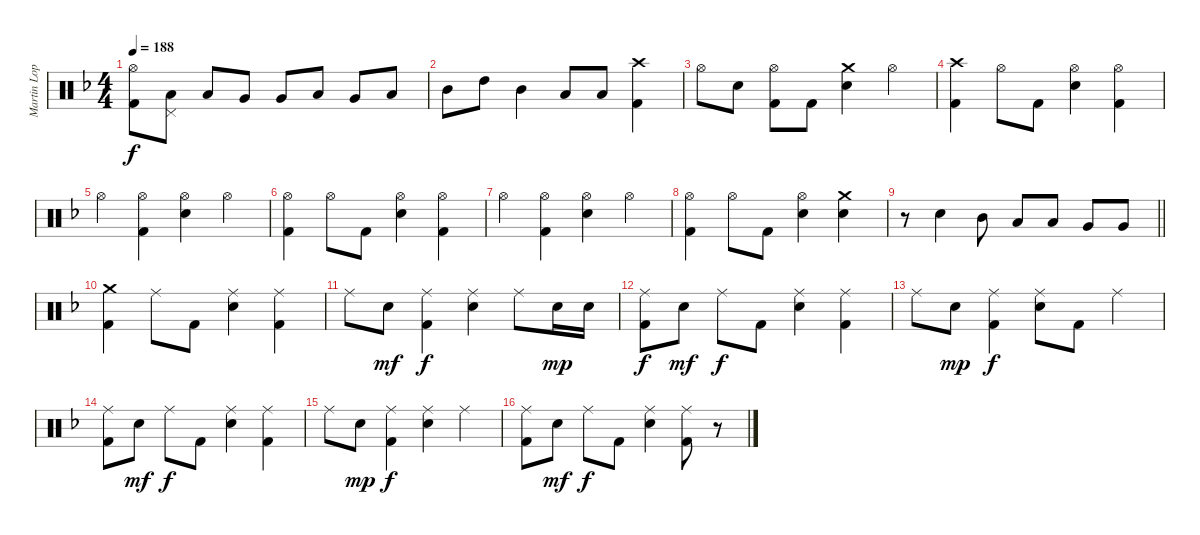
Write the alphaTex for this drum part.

\track ("Martin Lopez" "Martin Lop") {mute instrument percussion}
\staff {score}
\articulation defaults
\ts (4 4)
\tempo 188
\clef neutral
\ks f
("Hi-Hat (open)" "Kick (hit) 2").8{dy f} ("Pedal Hi-Hat (hit)" "Low Tom (hit)").8 "Low Tom (hit)".8 "Very Low Tom (hit)".8 "Very Low Tom (hit)".8 "Low Tom (hit)".8 "Very Low Tom (hit)".8 "Low Tom (hit)".8 |
"Mid Tom (hit)".8 "High Tom (hit)".8 "Mid Tom (hit)".4 "Low Tom (hit)".8 "Low Tom (hit)".8 ("Crash high (hit)" "Kick (hit) 2").4 |
"Hi-Hat (open)".8 "Electric Snare (hit)".8 ("Hi-Hat (open)" "Kick (hit) 2").8 "Kick (hit) 2".8 ("Crash medium (hit)" "Electric Snare (hit)").4 "Hi-Hat (open)".4 |
("Crash high (hit)" "Kick (hit) 2").4 "Hi-Hat (open)".8 "Kick (hit) 2".8 ("Hi-Hat (open)" "Electric Snare (hit)").4 ("Hi-Hat (open)" "Kick (hit) 2").4 |
"Hi-Hat (open)".4 ("Hi-Hat (open)" "Kick (hit) 2").4 ("Hi-Hat (open)" "Electric Snare (hit)").4 "Hi-Hat (open)".4 |
("Hi-Hat (open)" "Kick (hit) 2").4 "Hi-Hat (open)".8 "Kick (hit) 2".8 ("Hi-Hat (open)" "Electric Snare (hit)").4 ("Hi-Hat (open)" "Kick (hit) 2").4 |
"Hi-Hat (open)".4 ("Hi-Hat (open)" "Kick (hit) 2").4 ("Hi-Hat (open)" "Electric Snare (hit)").4 "Hi-Hat (open)".4 |
("Hi-Hat (open)" "Kick (hit) 2").4 "Hi-Hat (open)".8 "Kick (hit) 2".8 ("Hi-Hat (open)" "Electric Snare (hit)").4 ("Crash medium (hit)" "Electric Snare (hit)").4 |
\barLineRight lightlight
r.8 "Electric Snare (hit)".4 "Mid Tom (hit)".8 "Low Tom (hit)".8 "Low Tom (hit)".8 "Very Low Tom (hit)".8 "Very Low Tom (hit)".8 |
("Crash medium (hit)" "Kick (hit) 2").4 "Ride (middle)".8 "Kick (hit) 2".8 ("Ride (middle)" "Electric Snare (hit)").4 ("Ride (middle)" "Kick (hit) 2").4 |
"Ride (middle)".8 "Electric Snare (hit)".8{dy mf} ("Ride (middle)" "Kick (hit) 2").4{dy f} ("Ride (middle)" "Electric Snare (hit)").4 "Ride (middle)".8 "Electric Snare (hit)".16{dy mp} "Electric Snare (hit)".16 |
("Ride (middle)" "Kick (hit) 2").8{dy f} "Electric Snare (hit)".8{dy mf} "Ride (middle)".8{dy f} "Kick (hit) 2".8 ("Ride (middle)" "Electric Snare (hit)").4 ("Ride (middle)" "Kick (hit) 2").4 |
"Ride (middle)".8 "Electric Snare (hit)".8{dy mp} ("Ride (middle)" "Kick (hit) 2").4{dy f} ("Ride (middle)" "Electric Snare (hit)").8 "Kick (hit) 2".8 "Ride (middle)".4 |
("Ride (middle)" "Kick (hit) 2").8 "Electric Snare (hit)".8{dy mf} "Ride (middle)".8{dy f} "Kick (hit) 2".8 ("Ride (middle)" "Electric Snare (hit)").4 ("Ride (middle)" "Kick (hit) 2").4 |
"Ride (middle)".8 "Electric Snare (hit)".8{dy mp} ("Ride (middle)" "Kick (hit) 2").4{dy f} ("Ride (middle)" "Electric Snare (hit)").4 "Ride (middle)".4 |
("Ride (middle)" "Kick (hit) 2").8 "Electric Snare (hit)".8{dy mf} "Ride (middle)".8{dy f} "Kick (hit) 2".8 ("Ride (middle)" "Electric Snare (hit)").4 ("Ride (middle)" "Kick (hit) 2").8 r.8
